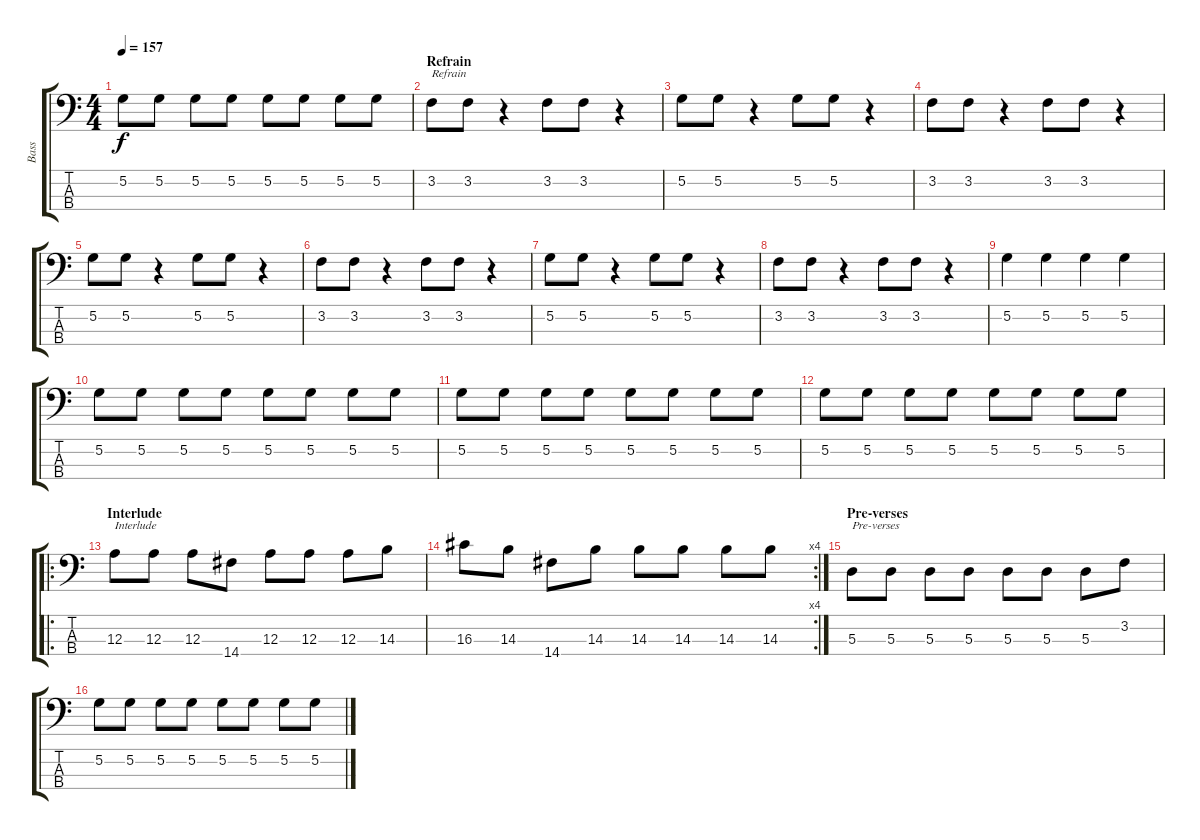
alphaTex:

\track ("Bass" "Bass") {instrument electricbassfinger}
\staff {score tabs}
\tuning (G2 D2 A1 E1) {hide}
\ts (4 4)
\tempo 157
\clef f4
\ks c
5.2.8{dy f} 5.2.8 5.2.8 5.2.8 5.2.8 5.2.8 5.2.8 5.2.8 |
\section ("" "Refrain")
3.2.8{txt "Refrain"} 3.2.8 r.4 3.2.8 3.2.8 r.4 |
5.2.8 5.2.8 r.4 5.2.8 5.2.8 r.4 |
3.2.8 3.2.8 r.4 3.2.8 3.2.8 r.4 |
5.2.8 5.2.8 r.4 5.2.8 5.2.8 r.4 |
3.2.8 3.2.8 r.4 3.2.8 3.2.8 r.4 |
5.2.8 5.2.8 r.4 5.2.8 5.2.8 r.4 |
3.2.8 3.2.8 r.4 3.2.8 3.2.8 r.4 |
5.2.4 5.2.4 5.2.4 5.2.4 |
5.2.8 5.2.8 5.2.8 5.2.8 5.2.8 5.2.8 5.2.8 5.2.8 |
5.2.8 5.2.8 5.2.8 5.2.8 5.2.8 5.2.8 5.2.8 5.2.8 |
5.2.8 5.2.8 5.2.8 5.2.8 5.2.8 5.2.8 5.2.8 5.2.8 |
\ro
\section ("" "Interlude")
12.3.8{txt "Interlude"} 12.3.8 12.3.8 14.4.8 12.3.8 12.3.8 12.3.8 14.3.8 |
\rc 4
16.3.8 14.3.8 14.4.8 14.3.8 14.3.8 14.3.8 14.3.8 14.3.8 |
\section ("" "Pre-verses")
5.3.8{txt "Pre-verses"} 5.3.8 5.3.8 5.3.8 5.3.8 5.3.8 5.3.8 3.2.8 |
5.2.8 5.2.8 5.2.8 5.2.8 5.2.8 5.2.8 5.2.8 5.2.8
